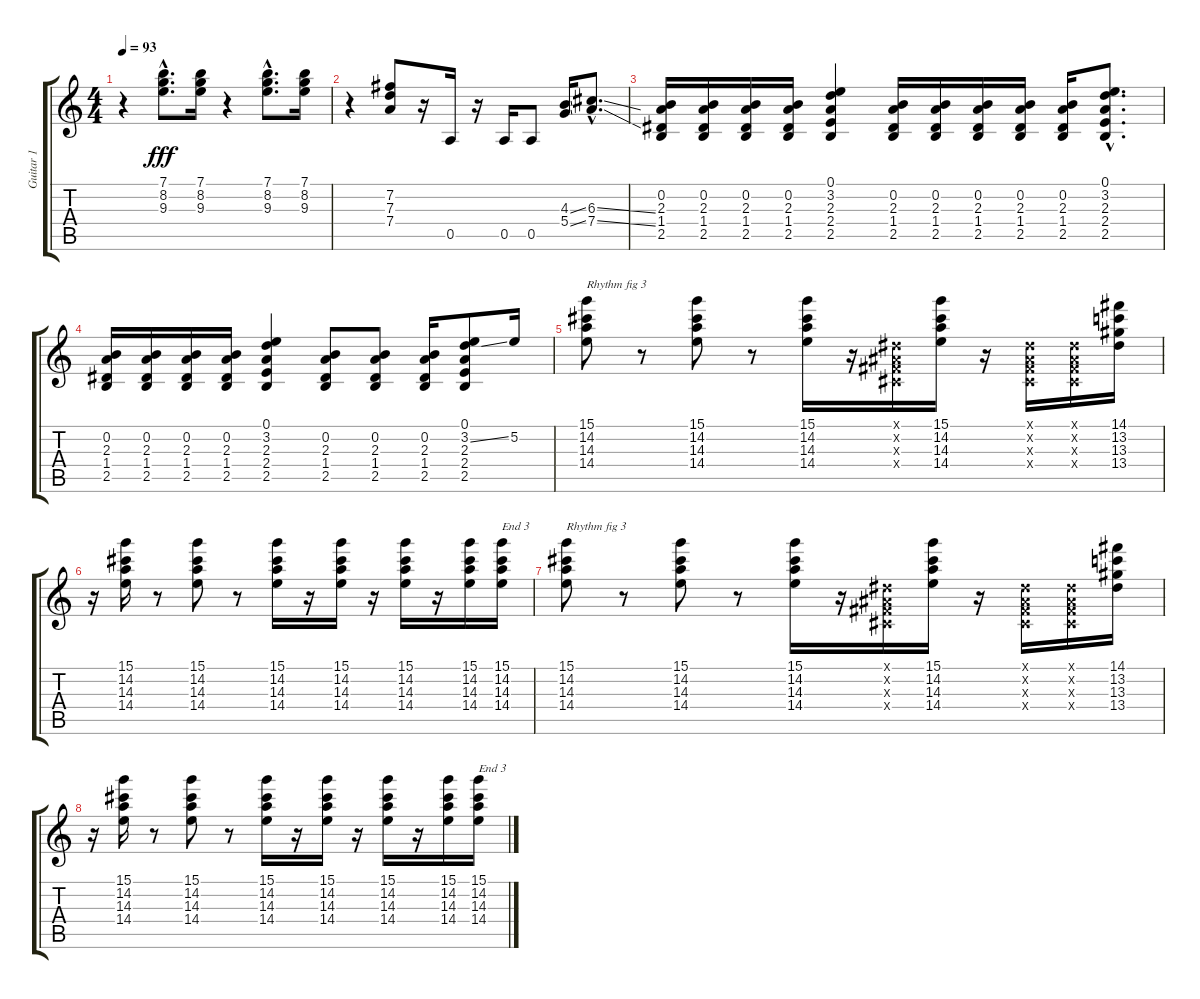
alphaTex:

\track ("Guitar 1" "Guitar 1") {instrument electricguitarclean}
\staff {score tabs}
\tuning (E4 B3 G3 D3 A2 E2) {hide}
\ts (4 4)
\tempo 93
\clef g2
\ks c
r.4{dy fff} (7.1{hac} 8.2{hac} 9.3{hac}).8{d} (7.1 8.2 9.3).16 r.4 (7.1{hac} 8.2{hac} 9.3{hac}).8{d} (7.1 8.2 9.3).16 |
r.4 (7.2 7.3 7.4).8 r.16 0.5.16 r.16 0.5.16 0.5.8 (4.3{ss} 5.4{ss}).16 (6.3{ss hac} 7.4{ss hac}).8{d} |
(0.2 2.3 1.4 2.5).16 (0.2 2.3 1.4 2.5).16 (0.2 2.3 1.4 2.5).16 (0.2 2.3 1.4 2.5).16 (0.1 3.2 2.3 2.4 2.5).4 (0.2 2.3 1.4 2.5).16 (0.2 2.3 1.4 2.5).16 (0.2 2.3 1.4 2.5).16 (0.2 2.3 1.4 2.5).16 (0.2 2.3 1.4 2.5).16 (0.1{hac} 3.2{hac} 2.3{hac} 2.4{hac} 2.5{hac}).8{d} |
(0.2 2.3 1.4 2.5).16 (0.2 2.3 1.4 2.5).16 (0.2 2.3 1.4 2.5).16 (0.2 2.3 1.4 2.5).16 (0.1 3.2 2.3 2.4 2.5).4 (0.2 2.3 1.4 2.5).8 (0.2 2.3 1.4 2.5).8 (0.2 2.3 1.4 2.5).16 (0.1 3.2{ss} 2.3 2.4 2.5).8 5.2.16 |
(15.1 14.2 14.3 14.4).8{txt "Rhythm fig 3"} r.8 (15.1 14.2 14.3 14.4).8 r.8 (15.1 14.2 14.3 14.4).16 r.16 (-1.1{x} -1.2{x} -1.3{x} -1.4{x}).16 (15.1 14.2 14.3 14.4).16 r.16 (-1.1{x} -1.2{x} -1.3{x} -1.4{x}).16 (-1.1{x} -1.2{x} -1.3{x} -1.4{x}).16 (14.1 13.2 13.3 13.4).16 |
r.16 (15.1 14.2 14.3 14.4).16 r.8 (15.1 14.2 14.3 14.4).8 r.8 (15.1 14.2 14.3 14.4).16 r.16 (15.1 14.2 14.3 14.4).16 r.16 (15.1 14.2 14.3 14.4).16 r.16 (15.1 14.2 14.3 14.4).16 (15.1 14.2 14.3 14.4).16{txt "End 3"} |
(15.1 14.2 14.3 14.4).8{txt "Rhythm fig 3"} r.8 (15.1 14.2 14.3 14.4).8 r.8 (15.1 14.2 14.3 14.4).16 r.16 (-1.1{x} -1.2{x} -1.3{x} -1.4{x}).16 (15.1 14.2 14.3 14.4).16 r.16 (-1.1{x} -1.2{x} -1.3{x} -1.4{x}).16 (-1.1{x} -1.2{x} -1.3{x} -1.4{x}).16 (14.1 13.2 13.3 13.4).16 |
r.16 (15.1 14.2 14.3 14.4).16 r.8 (15.1 14.2 14.3 14.4).8 r.8 (15.1 14.2 14.3 14.4).16 r.16 (15.1 14.2 14.3 14.4).16 r.16 (15.1 14.2 14.3 14.4).16 r.16 (15.1 14.2 14.3 14.4).16 (15.1 14.2 14.3 14.4).16{txt "End 3"}
